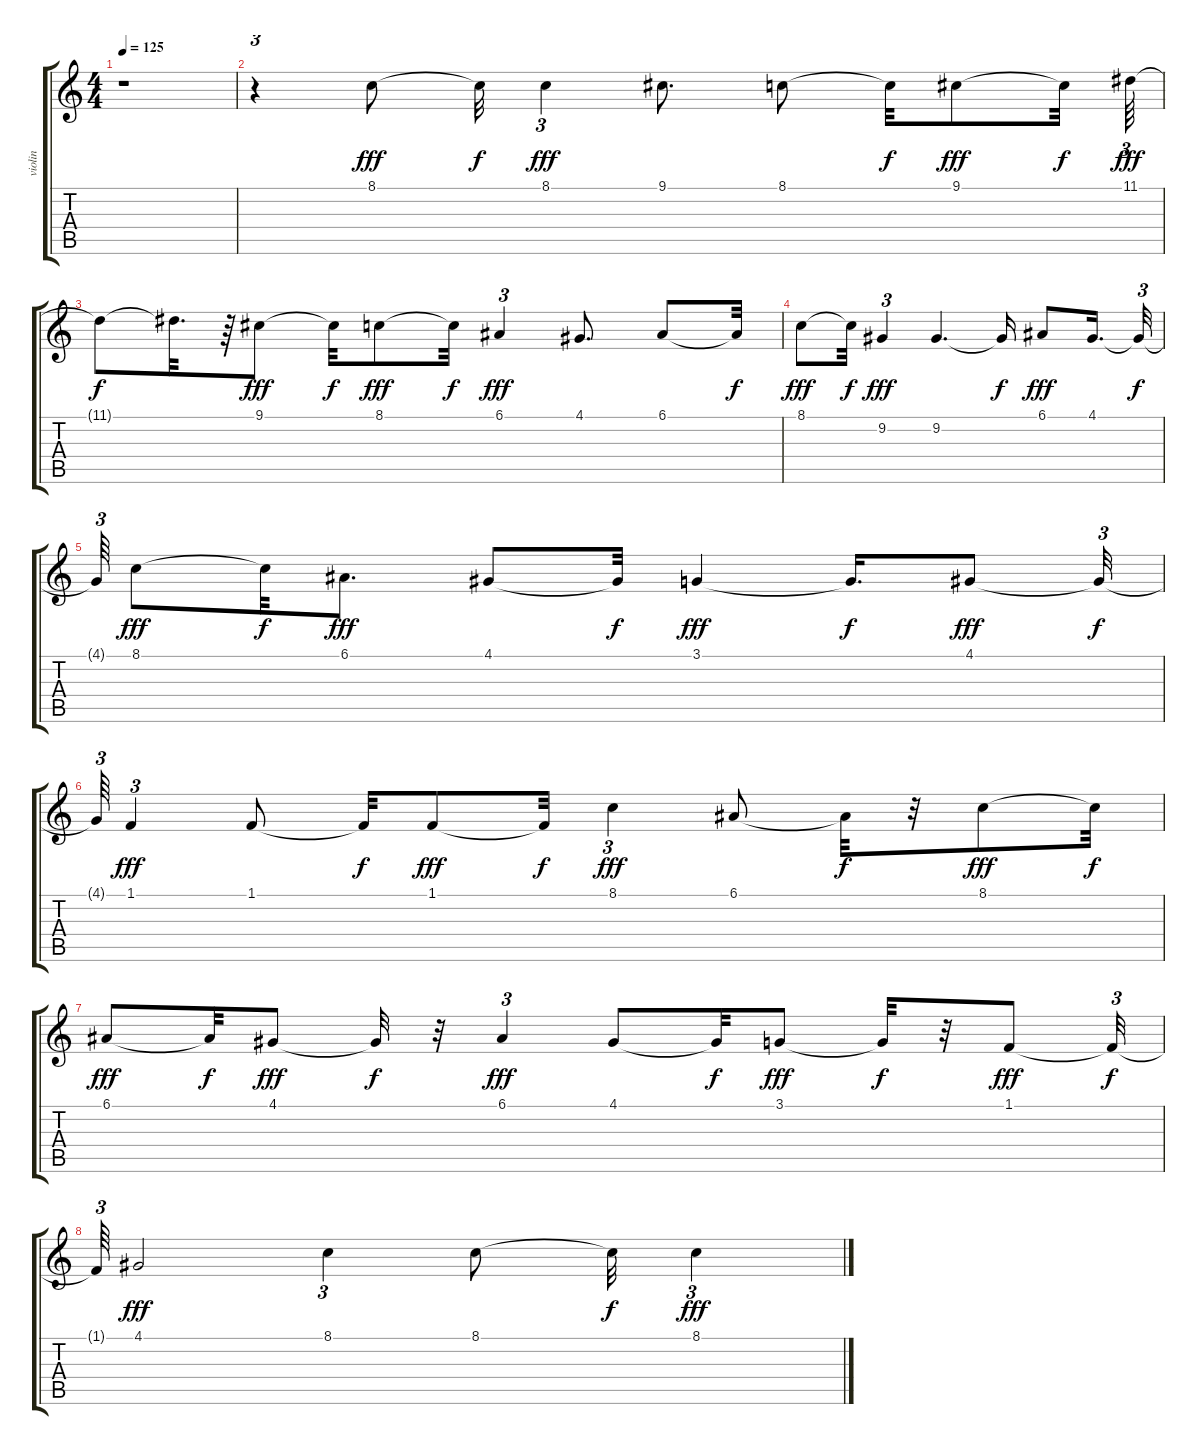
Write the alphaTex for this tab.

\track ("violin" "violin") {instrument violin}
\staff {score tabs}
\tuning (E4 B3 G3 D3 A2 E2) {hide}
\ts (4 4)
\tempo 125
\clef g2
\ks c
r.1{dy fff} |
r.4{tu (3 2)} 8.1.8 8.1{t}.32{dy f} 8.1.4{tu (3 2) dy fff} 9.1.8{d} 8.1.8 8.1{t}.32{dy f} 9.1.8{dy fff} 9.1{t}.32{dy f} 11.1.64{tu (3 2) dy fff} |
11.1{t}.8{dy f} 11.1{t}.32{d} r.64 9.1.8{dy fff} 9.1{t}.32{dy f} 8.1.8{dy fff} 8.1{t}.32{dy f} 6.1.4{tu (3 2) dy fff} 4.1.8{d} 6.1.8 6.1{t}.32{dy f} |
8.1.8{dy fff} 8.1{t}.32{dy f} 9.2.4{tu (3 2) dy fff} 9.2.4{d} 9.2{t}.16{dy f} 6.1.8{dy fff} 4.1.16{d} 4.1{t}.32{tu (3 2) dy f} |
4.1{t}.64{tu (3 2)} 8.1.8{dy fff} 8.1{t}.32{dy f} 6.1.8{d dy fff} 4.1.8 4.1{t}.32{dy f} 3.1.4{dy fff} 3.1{t}.16{d dy f} 4.1.8{dy fff} 4.1{t}.32{tu (3 2) dy f} |
4.1{t}.64{tu (3 2)} 1.1.4{tu (3 2) dy fff} 1.1.8 1.1{t}.32{dy f} 1.1.8{dy fff} 1.1{t}.32{dy f} 8.1.4{tu (3 2) dy fff} 6.1.8 6.1{t}.32{dy f} r.32 8.1.8{dy fff} 8.1{t}.32{dy f} |
6.1.8{dy fff} 6.1{t}.32{dy f} 4.1.8{dy fff} 4.1{t}.32{dy f} r.32 6.1.4{tu (3 2) dy fff} 4.1.8 4.1{t}.32{dy f} 3.1.8{dy fff} 3.1{t}.32{dy f} r.32 1.1.8{dy fff} 1.1{t}.32{tu (3 2) dy f} |
1.1{t}.64{tu (3 2)} 4.1.2{dy fff} 8.1.4{tu (3 2)} 8.1.8 8.1{t}.32{dy f} 8.1.4{tu (3 2) dy fff}
